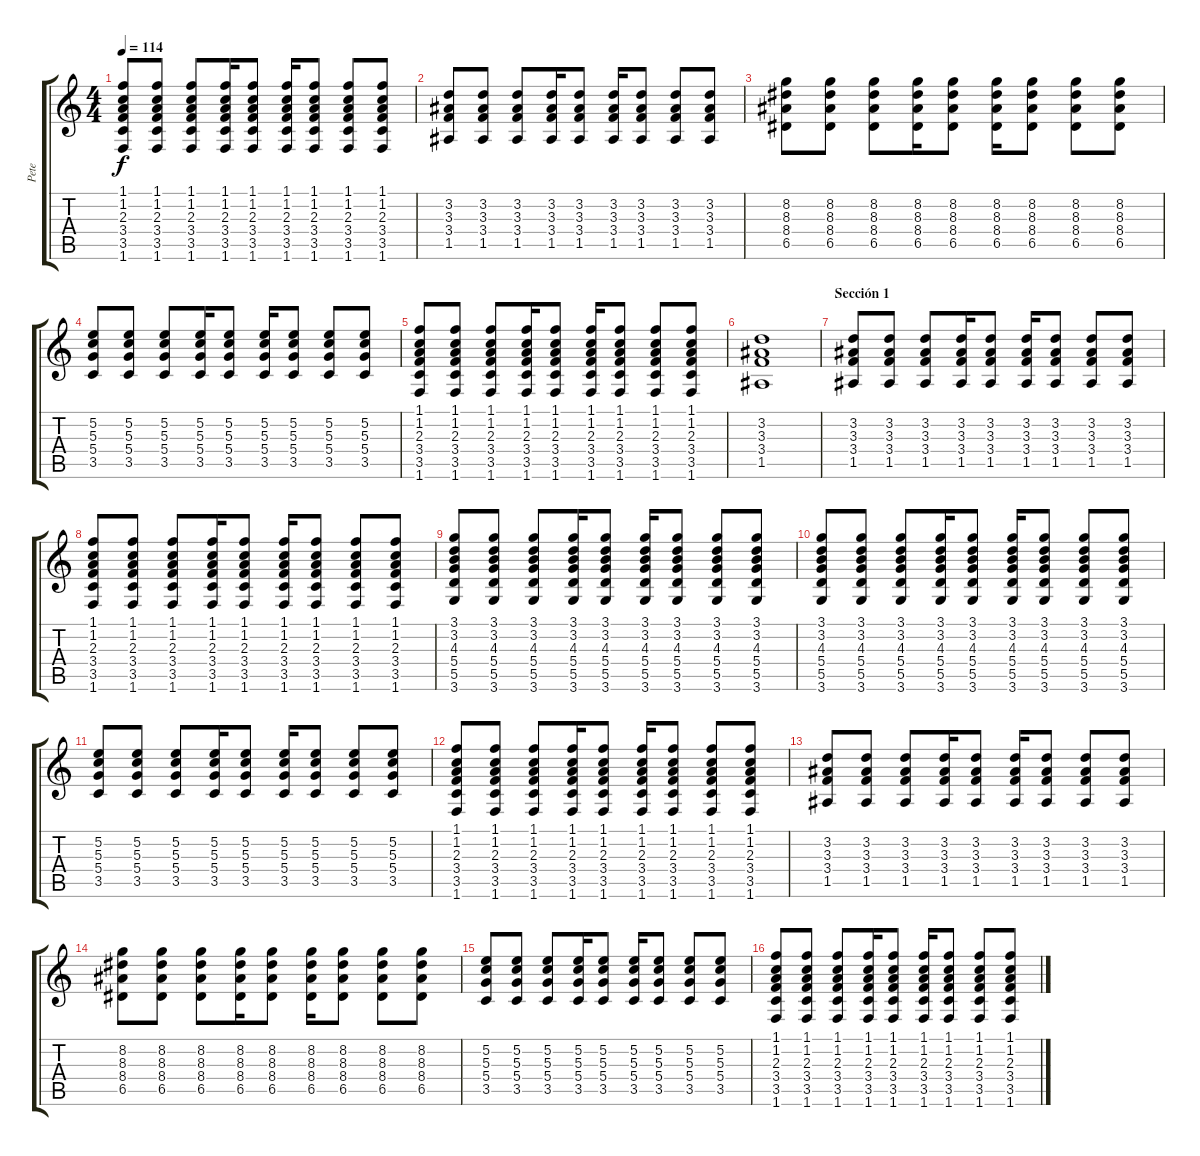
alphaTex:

\track ("Pete" "Pete") {instrument overdrivenguitar}
\staff {score tabs}
\tuning (E4 B3 G3 D3 A2 E2) {hide}
\ts (4 4)
\tempo 114
\clef g2
\ks c
(1.1 1.2 2.3 3.4 3.5 1.6).8{dy f} (1.1 1.2 2.3 3.4 3.5 1.6).8 (1.1 1.2 2.3 3.4 3.5 1.6).8 (1.1 1.2 2.3 3.4 3.5 1.6).16 (1.1 1.2 2.3 3.4 3.5 1.6).8 (1.1 1.2 2.3 3.4 3.5 1.6).16 (1.1 1.2 2.3 3.4 3.5 1.6).8 (1.1 1.2 2.3 3.4 3.5 1.6).8 (1.1 1.2 2.3 3.4 3.5 1.6).8 |
(3.2 3.3 3.4 1.5).8 (3.2 3.3 3.4 1.5).8 (3.2 3.3 3.4 1.5).8 (3.2 3.3 3.4 1.5).16 (3.2 3.3 3.4 1.5).8 (3.2 3.3 3.4 1.5).16 (3.2 3.3 3.4 1.5).8 (3.2 3.3 3.4 1.5).8 (3.2 3.3 3.4 1.5).8 |
(8.2 8.3 8.4 6.5).8 (8.2 8.3 8.4 6.5).8 (8.2 8.3 8.4 6.5).8 (8.2 8.3 8.4 6.5).16 (8.2 8.3 8.4 6.5).8 (8.2 8.3 8.4 6.5).16 (8.2 8.3 8.4 6.5).8 (8.2 8.3 8.4 6.5).8 (8.2 8.3 8.4 6.5).8 |
(5.2 5.3 5.4 3.5).8 (5.2 5.3 5.4 3.5).8 (5.2 5.3 5.4 3.5).8 (5.2 5.3 5.4 3.5).16 (5.2 5.3 5.4 3.5).8 (5.2 5.3 5.4 3.5).16 (5.2 5.3 5.4 3.5).8 (5.2 5.3 5.4 3.5).8 (5.2 5.3 5.4 3.5).8 |
(1.1 1.2 2.3 3.4 3.5 1.6).8 (1.1 1.2 2.3 3.4 3.5 1.6).8 (1.1 1.2 2.3 3.4 3.5 1.6).8 (1.1 1.2 2.3 3.4 3.5 1.6).16 (1.1 1.2 2.3 3.4 3.5 1.6).8 (1.1 1.2 2.3 3.4 3.5 1.6).16 (1.1 1.2 2.3 3.4 3.5 1.6).8 (1.1 1.2 2.3 3.4 3.5 1.6).8 (1.1 1.2 2.3 3.4 3.5 1.6).8 |
(3.2 3.3 3.4 1.5).1 |
\section ("" "Sección 1")
(3.2 3.3 3.4 1.5).8 (3.2 3.3 3.4 1.5).8 (3.2 3.3 3.4 1.5).8 (3.2 3.3 3.4 1.5).16 (3.2 3.3 3.4 1.5).8 (3.2 3.3 3.4 1.5).16 (3.2 3.3 3.4 1.5).8 (3.2 3.3 3.4 1.5).8 (3.2 3.3 3.4 1.5).8 |
(1.1 1.2 2.3 3.4 3.5 1.6).8 (1.1 1.2 2.3 3.4 3.5 1.6).8 (1.1 1.2 2.3 3.4 3.5 1.6).8 (1.1 1.2 2.3 3.4 3.5 1.6).16 (1.1 1.2 2.3 3.4 3.5 1.6).8 (1.1 1.2 2.3 3.4 3.5 1.6).16 (1.1 1.2 2.3 3.4 3.5 1.6).8 (1.1 1.2 2.3 3.4 3.5 1.6).8 (1.1 1.2 2.3 3.4 3.5 1.6).8 |
(3.1 3.2 4.3 5.4 5.5 3.6).8 (3.1 3.2 4.3 5.4 5.5 3.6).8 (3.1 3.2 4.3 5.4 5.5 3.6).8 (3.1 3.2 4.3 5.4 5.5 3.6).16 (3.1 3.2 4.3 5.4 5.5 3.6).8 (3.1 3.2 4.3 5.4 5.5 3.6).16 (3.1 3.2 4.3 5.4 5.5 3.6).8 (3.1 3.2 4.3 5.4 5.5 3.6).8 (3.1 3.2 4.3 5.4 5.5 3.6).8 |
(3.1 3.2 4.3 5.4 5.5 3.6).8 (3.1 3.2 4.3 5.4 5.5 3.6).8 (3.1 3.2 4.3 5.4 5.5 3.6).8 (3.1 3.2 4.3 5.4 5.5 3.6).16 (3.1 3.2 4.3 5.4 5.5 3.6).8 (3.1 3.2 4.3 5.4 5.5 3.6).16 (3.1 3.2 4.3 5.4 5.5 3.6).8 (3.1 3.2 4.3 5.4 5.5 3.6).8 (3.1 3.2 4.3 5.4 5.5 3.6).8 |
(5.2 5.3 5.4 3.5).8 (5.2 5.3 5.4 3.5).8 (5.2 5.3 5.4 3.5).8 (5.2 5.3 5.4 3.5).16 (5.2 5.3 5.4 3.5).8 (5.2 5.3 5.4 3.5).16 (5.2 5.3 5.4 3.5).8 (5.2 5.3 5.4 3.5).8 (5.2 5.3 5.4 3.5).8 |
(1.1 1.2 2.3 3.4 3.5 1.6).8 (1.1 1.2 2.3 3.4 3.5 1.6).8 (1.1 1.2 2.3 3.4 3.5 1.6).8 (1.1 1.2 2.3 3.4 3.5 1.6).16 (1.1 1.2 2.3 3.4 3.5 1.6).8 (1.1 1.2 2.3 3.4 3.5 1.6).16 (1.1 1.2 2.3 3.4 3.5 1.6).8 (1.1 1.2 2.3 3.4 3.5 1.6).8 (1.1 1.2 2.3 3.4 3.5 1.6).8 |
(3.2 3.3 3.4 1.5).8 (3.2 3.3 3.4 1.5).8 (3.2 3.3 3.4 1.5).8 (3.2 3.3 3.4 1.5).16 (3.2 3.3 3.4 1.5).8 (3.2 3.3 3.4 1.5).16 (3.2 3.3 3.4 1.5).8 (3.2 3.3 3.4 1.5).8 (3.2 3.3 3.4 1.5).8 |
(8.2 8.3 8.4 6.5).8 (8.2 8.3 8.4 6.5).8 (8.2 8.3 8.4 6.5).8 (8.2 8.3 8.4 6.5).16 (8.2 8.3 8.4 6.5).8 (8.2 8.3 8.4 6.5).16 (8.2 8.3 8.4 6.5).8 (8.2 8.3 8.4 6.5).8 (8.2 8.3 8.4 6.5).8 |
(5.2 5.3 5.4 3.5).8 (5.2 5.3 5.4 3.5).8 (5.2 5.3 5.4 3.5).8 (5.2 5.3 5.4 3.5).16 (5.2 5.3 5.4 3.5).8 (5.2 5.3 5.4 3.5).16 (5.2 5.3 5.4 3.5).8 (5.2 5.3 5.4 3.5).8 (5.2 5.3 5.4 3.5).8 |
(1.1 1.2 2.3 3.4 3.5 1.6).8 (1.1 1.2 2.3 3.4 3.5 1.6).8 (1.1 1.2 2.3 3.4 3.5 1.6).8 (1.1 1.2 2.3 3.4 3.5 1.6).16 (1.1 1.2 2.3 3.4 3.5 1.6).8 (1.1 1.2 2.3 3.4 3.5 1.6).16 (1.1 1.2 2.3 3.4 3.5 1.6).8 (1.1 1.2 2.3 3.4 3.5 1.6).8 (1.1 1.2 2.3 3.4 3.5 1.6).8
